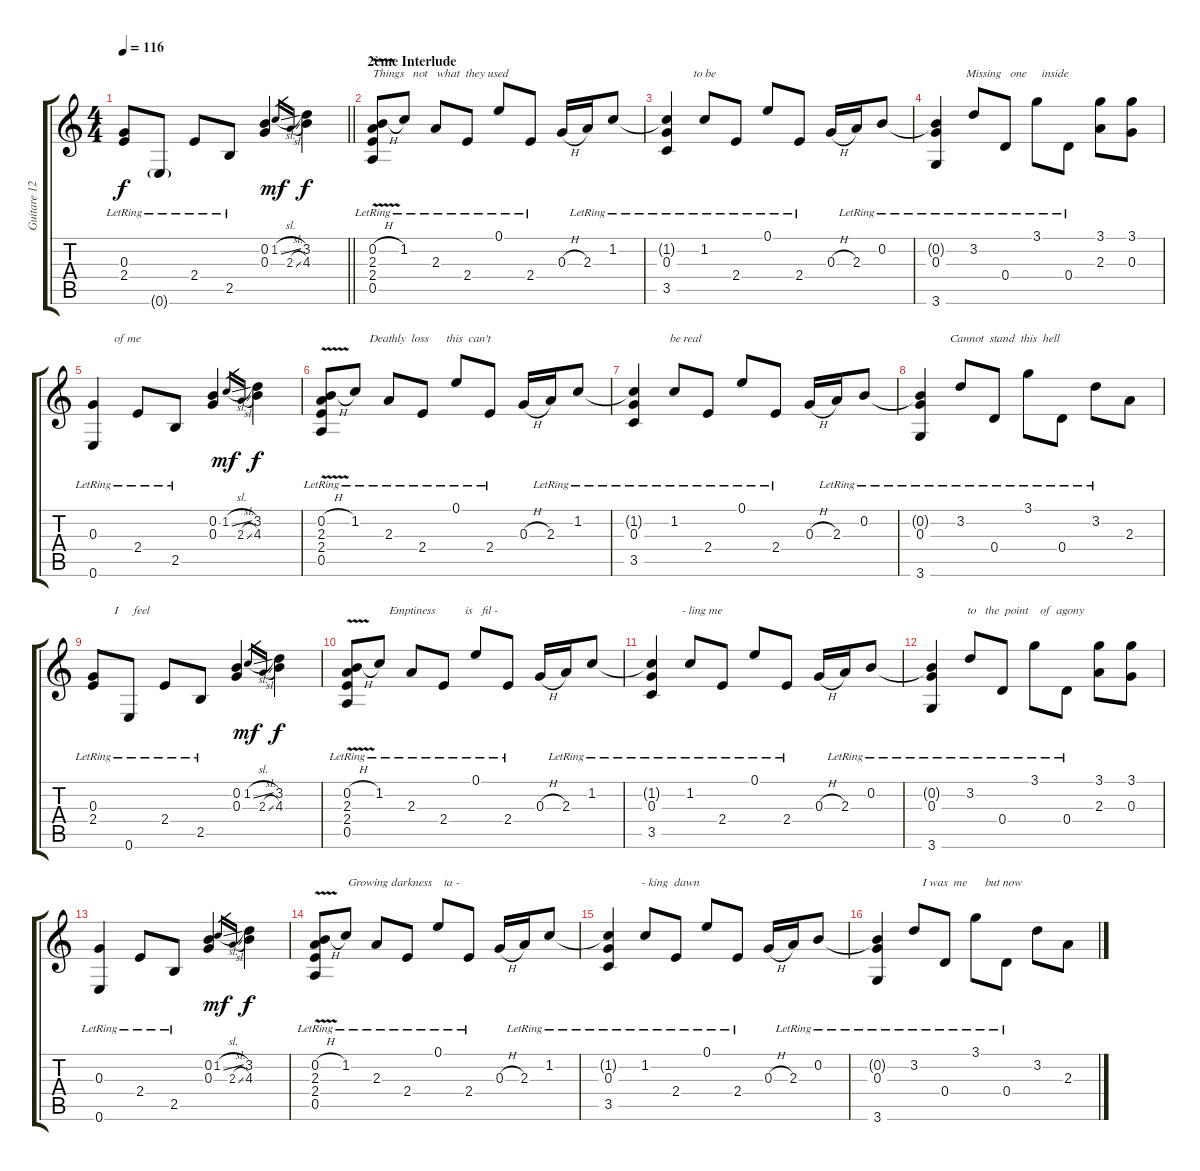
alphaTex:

\track ("Guitare 12 cordes" "Guitare 12") {instrument acousticguitarsteel}
\staff {score tabs}
\tuning (E4 B3 G3 D3 A2 E2) {hide}
\ts (4 4)
\tempo 116
\clef g2
\barLineRight lightlight
\ks c
(0.3{lr} 2.4{lr}).8{dy f} 0.6{g lr}.8 2.4{lr}.8 2.5{lr}.8 (0.2 0.3).4 1.2{sl}.16{gr dy mf} 2.3{sl}.16{gr} (3.2 4.3).4{dy f} |
\section ("" "2ème Interlude")
(0.2{h} 2.3{v lr} 2.4{v lr} 0.5{lr}).8{txt "Things   not   what  they used"} 1.2{lr}.8 2.3{lr}.8 2.4{lr}.8 0.1{lr}.8 2.4{lr}.8 0.3{h}.16 2.3{lr}.16 1.2{lr}.8 |
(1.2{t} 0.3{lr} 3.5{lr}).4{txt "         to be"} 1.2{lr}.8 2.4{lr}.8 0.1{lr}.8 2.4{lr}.8 0.3{h}.16 2.3{lr}.16 0.2{lr}.8 |
(0.2{t} 0.3{lr} 3.6{lr}).4{txt "          Missing   one     inside"} 3.2{lr}.8 0.4{lr}.8 3.1{lr}.8 0.4{lr}.8 (3.1 2.3).8 (3.1 0.3).8 |
(0.3{lr} 0.6{lr}).4{txt "       of me"} 2.4{lr}.8 2.5{lr}.8 (0.2 0.3).4 1.2{sl}.16{gr dy mf} 2.3{sl}.16{gr} (3.2 4.3).4{dy f} |
(0.2{h} 2.3{v lr} 2.4{v lr} 0.5{lr}).8{txt "                Deathly  loss      this  can't"} 1.2{lr}.8 2.3{lr}.8 2.4{lr}.8 0.1{lr}.8 2.4{lr}.8 0.3{h}.16 2.3{lr}.16 1.2{lr}.8 |
(1.2{t} 0.3{lr} 3.5{lr}).4{txt "            be real"} 1.2{lr}.8 2.4{lr}.8 0.1{lr}.8 2.4{lr}.8 0.3{h}.16 2.3{lr}.16 0.2{lr}.8 |
(0.2{t} 0.3{lr} 3.6{lr}).4{txt "          Cannot  stand  this  hell"} 3.2{lr}.8 0.4{lr}.8 3.1{lr}.8 0.4{lr}.8 3.2{lr}.8 2.3.8 |
(0.3{lr} 2.4{lr}).8{txt "       I     feel"} 0.6{lr}.8 2.4{lr}.8 2.5{lr}.8 (0.2 0.3).4 1.2{sl}.16{gr dy mf} 2.3{sl}.16{gr} (3.2 4.3).4{dy f} |
(0.2{h} 2.3{v lr} 2.4{v lr} 0.5{lr}).8{txt "              Emptiness          is   fil -"} 1.2{lr}.8 2.3{lr}.8 2.4{lr}.8 0.1{lr}.8 2.4{lr}.8 0.3{h}.16 2.3{lr}.16 1.2{lr}.8 |
(1.2{t} 0.3{lr} 3.5{lr}).4{txt "          - ling me"} 1.2{lr}.8 2.4{lr}.8 0.1{lr}.8 2.4{lr}.8 0.3{h}.16 2.3{lr}.16 0.2{lr}.8 |
(0.2{t} 0.3{lr} 3.6{lr}).4{txt "            to   the  point    of  agony"} 3.2{lr}.8 0.4{lr}.8 3.1{lr}.8 0.4{lr}.8 (3.1 2.3).8 (3.1 0.3).8 |
(0.3{lr} 0.6{lr}).4 2.4{lr}.8 2.5{lr}.8 (0.2 0.3).4 1.2{sl}.16{gr dy mf} 2.3{sl}.16{gr} (3.2 4.3).4{dy f} |
(0.2{h} 2.3{v lr} 2.4{v lr} 0.5{lr}).8{txt "           Growing darkness    ta -"} 1.2{lr}.8 2.3{lr}.8 2.4{lr}.8 0.1{lr}.8 2.4{lr}.8 0.3{h}.16 2.3{lr}.16 1.2{lr}.8 |
(1.2{t} 0.3{lr} 3.5{lr}).4{txt "           - king  dawn"} 1.2{lr}.8 2.4{lr}.8 0.1{lr}.8 2.4{lr}.8 0.3{h}.16 2.3{lr}.16 0.2{lr}.8 |
(0.2{t} 0.3{lr} 3.6{lr}).4{txt "               I was  me      but now"} 3.2{lr}.8 0.4{lr}.8 3.1{lr}.8 0.4{lr}.8 3.2.8 2.3.8
